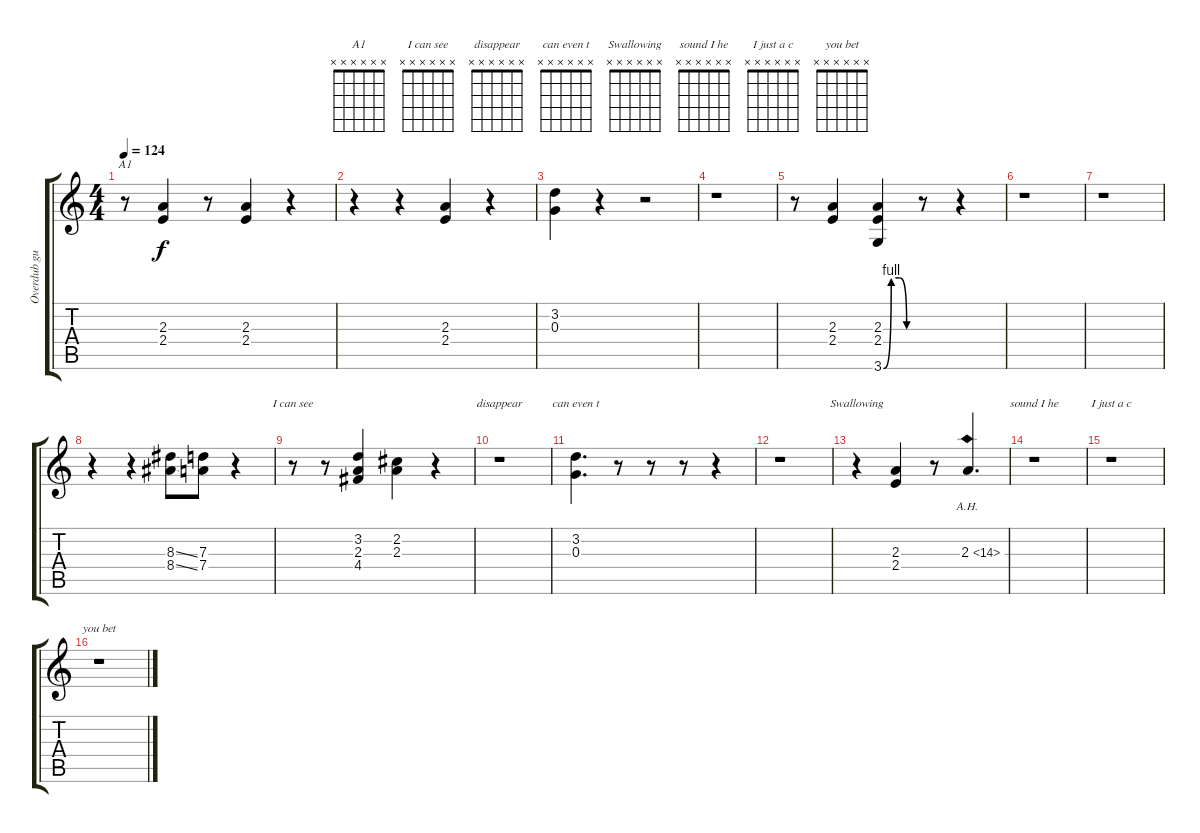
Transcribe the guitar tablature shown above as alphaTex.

\track ("Overdub guitar" "Overdub gu") {instrument overdrivenguitar}
\staff {score tabs}
\tuning (E4 B3 G3 D3 A2 E2) {hide}
\chord ("A1" x x x x x x)
\chord ("I can see " x x x x x x)
\chord ("disappear" x x x x x x)
\chord ("can even t" x x x x x x)
\chord ("Swallowing" x x x x x x)
\chord ("sound I he" x x x x x x)
\chord ("I just a c" x x x x x x)
\chord ("you bet" x x x x x x)
\ts (4 4)
\tempo 124
\clef g2
\ks c
r.8{ch "A1" dy f} (2.3 2.4).4 r.8 (2.3 2.4).4 r.4 |
r.4 r.4 (2.3 2.4).4 r.4 |
(3.2 0.3).4 r.4 r.2 |
r.1 |
r.8 (2.3 2.4).4 (2.3 2.4 3.6{be (custom 0 0 15 4 30 4 45 0 60 0)}).4 r.8 r.4 |
r.1 |
r.1 |
r.4 r.4 (8.3{ss} 8.4{ss}).8 (7.3 7.4).8 r.4 |
r.8{ch "I can see "} r.8 (3.2 2.3 4.4).4 (2.2 2.3).4 r.4 |
r.1{ch "disappear"} |
(3.2 0.3).4{d ch "can even t"} r.8 r.8 r.8 r.4 |
r.1 |
r.4{ch "Swallowing"} (2.3 2.4).4 r.8 2.3{ah 12}.4{d} |
r.1{ch "sound I he"} |
r.1{ch "I just a c"} |
r.1{ch "you bet"}
